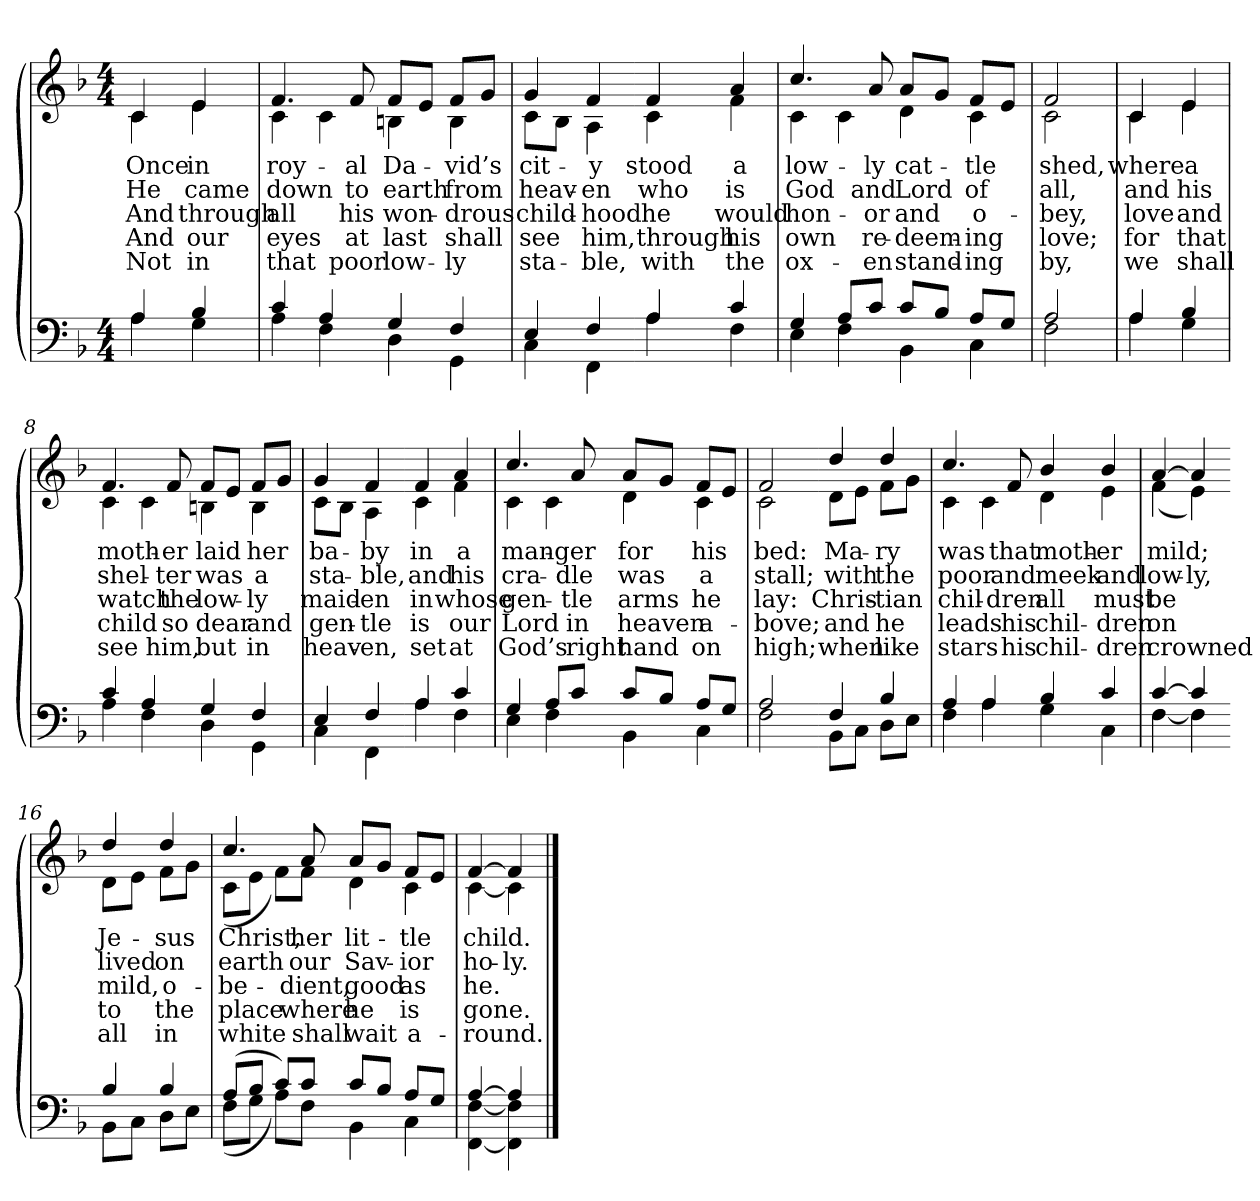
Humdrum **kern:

**kern	**kern	**text	**text	**text	**text	**text
*part2	*part1	*part1	*part1	*part1	*part1	*part1
*staff2	*staff1	*staff1	*staff1	*staff1	*staff1	*staff1
*clefF4	*clefG2	*	*	*	*	*
*k[b-]	*k[b-]	*	*	*	*	*
*M4/4	*M4/4	*	*	*	*	*
=1	=1	=1	=1	=1	=1	=1
*^	*	*	*	*	*	*
!	!	!LO:TX:b:i:t=Verse	!	!	!	!	!
!	!	!	!LO:LY:b	!LO:LY:b	!LO:LY:b	!LO:LY:b	!LO:LY:b
*	*	*^	*	*	*	*	*
4A/	4A\	4c/	4c\	Once	He	And	And	Not
!	!	!	!	!LO:LY:b	!LO:LY:b	!LO:LY:b	!LO:LY:b	!LO:LY:b
4B-/	4G\	4e/	4e\	in	came	through	our	in
=2	=2	=2	=2	=2	=2	=2	=2	=2
!	!	!	!	!LO:LY:b	!LO:LY:b	!LO:LY:b	!LO:LY:b	!LO:LY:b
4c/	4A\	4.f/	4c\	roy-	down	all	eyes	that
4A/	4F\	.	4c\	.	.	.	.	.
!	!	!	!	!LO:LY:b	!LO:LY:b	!LO:LY:b	!LO:LY:b	!LO:LY:b
.	.	8f/	.	-al	to	his	at	poor
!	!	!	!	!LO:LY:b	!LO:LY:b	!LO:LY:b	!LO:LY:b	!LO:LY:b
4G/	4D\	8f/L	4Bn\	Da-	earth	won-	last	low-
.	.	8e/J	.	.	.	.	.	.
!	!	!	!	!LO:LY:b	!LO:LY:b	!LO:LY:b	!LO:LY:b	!LO:LY:b
4F/	4GG\	8f/L	4B\	-vid’s	from	-drous	shall	-ly
.	.	8g/J	.	.	.	.	.	.
=3	=3	=3	=3	=3	=3	=3	=3	=3
!	!	!	!	!LO:LY:b	!LO:LY:b	!LO:LY:b	!LO:LY:b	!LO:LY:b
4E/	4C\	4g/	8c\L	cit-	heav-	child-	see	sta-
.	.	.	8B-\J	.	.	.	.	.
!	!	!	!	!LO:LY:b	!LO:LY:b	!LO:LY:b	!LO:LY:b	!LO:LY:b
4F/	4FF\	4f/	4A\	-y	-en	-hood	him,	-ble,
!!LO:LB:g=z	!!
=4-	=4-	=4-	=4-	=4-	=4-	=4-	=4-	=4-
!	!	!	!	!LO:LY:b	!LO:LY:b	!LO:LY:b	!LO:LY:b	!LO:LY:b
4A/	4A\	4f/	4c\	stood	who	he	through	with
!	!	!	!	!LO:LY:b	!LO:LY:b	!LO:LY:b	!LO:LY:b	!LO:LY:b
4c/	4F\	4a/	4f\	a	is	would	his	the
=5	=5	=5	=5	=5	=5	=5	=5	=5
!	!	!	!	!LO:LY:b	!LO:LY:b	!LO:LY:b	!LO:LY:b	!LO:LY:b
4G/	4E\	4.cc/	4c\	low-	God	hon-	own	ox-
8A/L	4F\	.	4c\	.	.	.	.	.
!	!	!	!	!LO:LY:b	!LO:LY:b	!LO:LY:b	!LO:LY:b	!LO:LY:b
8c/J	.	8a/	.	-ly	and	-or	re-	-en
!	!	!	!	!LO:LY:b	!LO:LY:b	!LO:LY:b	!LO:LY:b	!LO:LY:b
8c/L	4BB-\	8a/L	4d\	cat-	Lord	and	-deem-	stand-
8B-/J	.	8g/J	.	.	.	.	.	.
!	!	!	!	!LO:LY:b	!LO:LY:b	!LO:LY:b	!LO:LY:b	!LO:LY:b
8A/L	4C\	8f/L	4c\	-tle	of	o-	-ing	-ing
8G/J	.	8e/J	.	.	.	.	.	.
=6	=6	=6	=6	=6	=6	=6	=6	=6
!	!	!	!	!LO:LY:b	!LO:LY:b	!LO:LY:b	!LO:LY:b	!LO:LY:b
2A/	2F\	2f/	2c\	shed,	all,	-bey,	love;	by,
!!LO:LB:g=z	!!
=7	=7	=7	=7	=7	=7	=7	=7	=7
!	!	!	!	!LO:LY:b	!LO:LY:b	!LO:LY:b	!LO:LY:b	!LO:LY:b
4A/	4A\	4c/	4c\	where	and	love	for	we
!	!	!	!	!LO:LY:b	!LO:LY:b	!LO:LY:b	!LO:LY:b	!LO:LY:b
4B-/	4G\	4e/	4e\	a	his	and	that	shall
=8	=8	=8	=8	=8	=8	=8	=8	=8
!	!	!	!	!LO:LY:b	!LO:LY:b	!LO:LY:b	!LO:LY:b	!LO:LY:b
4c/	4A\	4.f/	4c\	moth-	shel-	watch	child	see
4A/	4F\	.	4c\	.	.	.	.	.
!	!	!	!	!LO:LY:b	!LO:LY:b	!LO:LY:b	!LO:LY:b	!LO:LY:b
.	.	8f/	.	-er	-ter	the	so	him,
!	!	!	!	!LO:LY:b	!LO:LY:b	!LO:LY:b	!LO:LY:b	!LO:LY:b
4G/	4D\	8f/L	4Bn\	laid	was	low-	dear	but
.	.	8e/J	.	.	.	.	.	.
!	!	!	!	!LO:LY:b	!LO:LY:b	!LO:LY:b	!LO:LY:b	!LO:LY:b
4F/	4GG\	8f/L	4B\	her	a	-ly	and	in
.	.	8g/J	.	.	.	.	.	.
=9	=9	=9	=9	=9	=9	=9	=9	=9
!	!	!	!	!LO:LY:b	!LO:LY:b	!LO:LY:b	!LO:LY:b	!LO:LY:b
4E/	4C\	4g/	8c\L	ba-	sta-	maid-	gen-	heav-
.	.	.	8B-\J	.	.	.	.	.
!	!	!	!	!LO:LY:b	!LO:LY:b	!LO:LY:b	!LO:LY:b	!LO:LY:b
4F/	4FF\	4f/	4A\	-by	-ble,	-en	-tle	-en,
!!LO:LB:g=z	!!
=10-	=10-	=10-	=10-	=10-	=10-	=10-	=10-	=10-
!	!	!	!	!LO:LY:b	!LO:LY:b	!LO:LY:b	!LO:LY:b	!LO:LY:b
4A/	4A\	4f/	4c\	in	and	in	is	set
!	!	!	!	!LO:LY:b	!LO:LY:b	!LO:LY:b	!LO:LY:b	!LO:LY:b
4c/	4F\	4a/	4f\	a	his	whose	our	at
=11	=11	=11	=11	=11	=11	=11	=11	=11
!	!	!	!	!LO:LY:b	!LO:LY:b	!LO:LY:b	!LO:LY:b	!LO:LY:b
4G/	4E\	4.cc/	4c\	man-	cra-	gen-	Lord	God’s
8A/L	4F\	.	4c\	.	.	.	.	.
!	!	!	!	!LO:LY:b	!LO:LY:b	!LO:LY:b	!LO:LY:b	!LO:LY:b
8c/J	.	8a/	.	-ger	-dle	-tle	in	right
!	!	!	!	!LO:LY:b	!LO:LY:b	!LO:LY:b	!LO:LY:b	!LO:LY:b
8c/L	4BB-\	8a/L	4d\	for	was	arms	heaven	hand
8B-/J	.	8g/J	.	.	.	.	.	.
!	!	!	!	!LO:LY:b	!LO:LY:b	!LO:LY:b	!LO:LY:b	!LO:LY:b
8A/L	4C\	8f/L	4c\	his	a	he	a-	on
8G/J	.	8e/J	.	.	.	.	.	.
=12	=12	=12	=12	=12	=12	=12	=12	=12
!	!	!	!	!LO:LY:b	!LO:LY:b	!LO:LY:b	!LO:LY:b	!LO:LY:b
2A/	2F\	2f/	2c\	bed:	stall;	lay:	-bove;	high;
!!LO:LB:g=z	!!
=13-	=13-	=13-	=13-	=13-	=13-	=13-	=13-	=13-
!	!	!	!	!LO:LY:b	!LO:LY:b	!LO:LY:b	!LO:LY:b	!LO:LY:b
4F/	8BB-\L	4dd/	8d\L	Ma-	with	Chris-	and	when
.	8C\J	.	8e\J	.	.	.	.	.
!	!	!	!	!LO:LY:b	!LO:LY:b	!LO:LY:b	!LO:LY:b	!LO:LY:b
4B-/	8D\L	4dd/	8f\L	-ry	the	-tian	he	like
.	8E\J	.	8g\J	.	.	.	.	.
=14	=14	=14	=14	=14	=14	=14	=14	=14
!	!	!	!	!LO:LY:b	!LO:LY:b	!LO:LY:b	!LO:LY:b	!LO:LY:b
4A/	4F\	4.cc/	4c\	was	poor	chil-	leads	stars
4A/	4A\	.	4c\	.	.	.	.	.
!	!	!	!	!LO:LY:b	!LO:LY:b	!LO:LY:b	!LO:LY:b	!LO:LY:b
.	.	8f/	.	that	and	-dren	his	his
!	!	!	!	!LO:LY:b	!LO:LY:b	!LO:LY:b	!LO:LY:b	!LO:LY:b
4B-/	4G\	4b-/	4d\	moth-	meek	all	chil-	chil-
!	!	!	!	!LO:LY:b	!LO:LY:b	!LO:LY:b	!LO:LY:b	!LO:LY:b
4c/	4C\	4b-/	4e\	-er	and	must	-dren	-dren
=15	=15	=15	=15	=15	=15	=15	=15	=15
!	!	!	!	!LO:LY:b	!LO:LY:b	!LO:LY:b	!LO:LY:b	!LO:LY:b
[4c/	[4F\	[4a/	(<4f\	mild;	low-	be	on	crowned
!	!	!	!	!	!LO:LY:b	!	!	!
4c/]	4F\]	4a/]	4e\)	.	-ly,	.	.	.
!!LO:LB:g=z	!!
=16-	=16-	=16-	=16-	=16-	=16-	=16-	=16-	=16-
!	!	!	!	!LO:LY:b	!LO:LY:b	!LO:LY:b	!LO:LY:b	!LO:LY:b
4B-/	8BB-\L	4dd/	8d\L	Je-	lived	mild,	to	all
.	8C\J	.	8e\J	.	.	.	.	.
!	!	!	!	!LO:LY:b	!LO:LY:b	!LO:LY:b	!LO:LY:b	!LO:LY:b
4B-/	8D\L	4dd/	8f\L	-sus	on	o-	the	in
.	8E\J	.	8g\J	.	.	.	.	.
=17	=17	=17	=17	=17	=17	=17	=17	=17
!	!	!	!	!LO:LY:b	!LO:LY:b	!LO:LY:b	!LO:LY:b	!LO:LY:b
(>8A/L	(<8F\L	4.cc/	(<8c\L	Christ,	earth	-be-	place	white
8B-/J	8G\J	.	8e\J	.	.	.	.	.
8c/L)	8A\L)	.	8f\L)	.	.	.	.	.
!	!	!	!	!LO:LY:b	!LO:LY:b	!LO:LY:b	!LO:LY:b	!LO:LY:b
8c/J	8F\J	8a/	8f\J	her	our	-dient,	where	shall
!	!	!	!	!LO:LY:b	!LO:LY:b	!LO:LY:b	!LO:LY:b	!LO:LY:b
8c/L	4BB-\	8a/L	4d\	lit-	Sav-	good	he	wait
8B-/J	.	8g/J	.	.	.	.	.	.
!	!	!	!	!LO:LY:b	!LO:LY:b	!LO:LY:b	!LO:LY:b	!LO:LY:b
8A/L	4C\	8f/L	4c\	-tle	-ior	as	is	a-
8G/J	.	8e/J	.	.	.	.	.	.
=18	=18	=18	=18	=18	=18	=18	=18	=18
!	!	!	!	!LO:LY:b	!LO:LY:b	!LO:LY:b	!LO:LY:b	!LO:LY:b
[4A/	[4FF\ [4F\	[4f/	[4c\	child.	ho-	he.	gone.	-round.
!	!	!	!	!	!LO:LY:b	!	!	!
4A/]	4FF\] 4F\]	4f/]	4c\]	.	-ly.	.	.	.
*v	*v	*	*	*	*	*	*	*
*	*v	*v	*	*	*	*	*
==	==	==	==	==	==	==
*-	*-	*-	*-	*-	*-	*-
